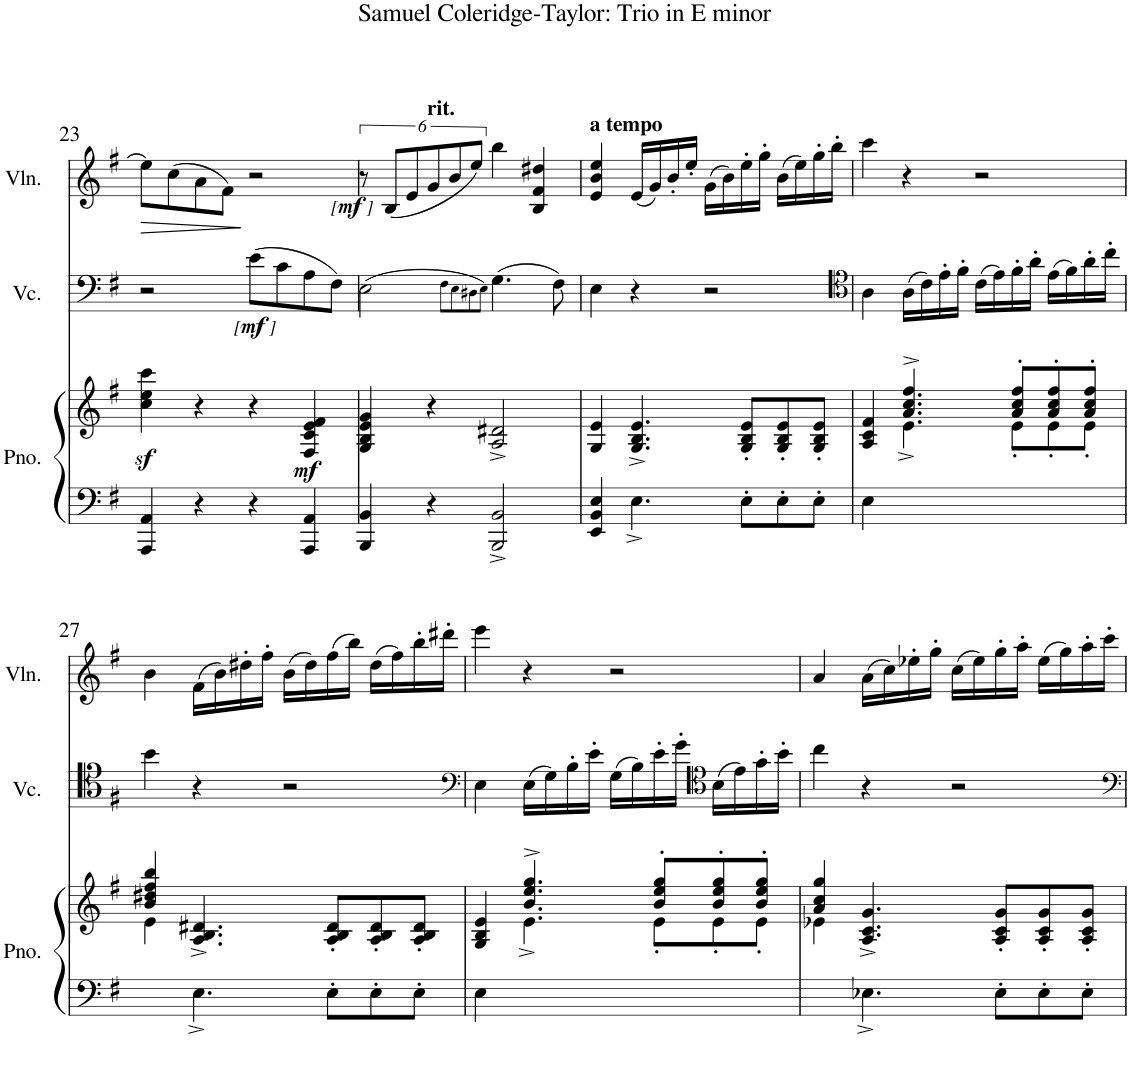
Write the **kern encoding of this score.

**kern	**kern	**dynam	**kern	**dynam	**kern	**dynam
*part3	*part3	*part3	*part2	*part2	*part1	*part1
*staff4	*staff3	*staff3/4	*staff2	*staff2	*staff1	*staff1
*I"Piano	*	*	*I"Violoncello	*	*I"Violin	*
*I'Pno.	*	*	*I'Vc.	*	*I'Vln.	*
!!LO:PB:g=z
*clefF4	*clefG2	*	*clefF4	*	*clefG2	*
*k[f#]	*k[f#]	*	*k[f#]	*	*k[f#]	*
*M4/4	*M4/4	*	*M4/4	*	*M4/4	*
*met(c)	*met(c)	*	*met(c)	*	*met(c)	*
=23	=23	=23	=23	=23	=23	=23
!	!	!	!	!	!	!LO:HP:b
4AAA/ 4AA/	4cc\z< 4ee\z< 4ccc\z<	.	2r	.	8ee'\L]	>
.	.	.	.	.	(8cc\	.
4r	4r	.	.	.	8a\	.
.	.	.	.	.	8f#\J)	.
!	!	!	!	!LO:DY:b	!	!
!	!	!	!	!LO:DY:n=1:b	!	!
!	!	!	!	!LO:DY:n=2:b	!	!
4r	4r	.	(8e\L	other-dynamics mf other-dynamics	2r	]
.	.	.	8c\	.	.	.
!	!	!LO:DY:b	!	!	!	!
4AAA/ 4AA/	4F#/ 4c/ 4e/ 4f#/	mf	8A\	.	.	.
.	.	.	8F#\J)	.	.	.
=24	=24	=24	=24	=24	=24	=24
!	!	!	!	!	!	!LO:DY:b
!	!	!	!	!	!	!LO:DY:n=1:b
!	!	!	!	!	!	!LO:DY:n=2:b
4BBB/ 4BB/	4G/ 4B/ 4e/ 4g/	.	(2E\	.	12r	other-dynamics mf other-dynamics
.	.	.	.	.	(12B/L	.
.	.	.	.	.	12e/	.
!	!	!	!	!	!LO:TX:a:B:t=rit.	!
4r	4r	.	.	.	12g/	.
.	.	.	.	.	12b/	.
.	.	.	.	.	12ee/J)	.
.	.	.	8qF#\L	.	.	.
.	.	.	8qE\	.	.	.
.	.	.	8qD#X\	.	.	.
.	.	.	8qE\J)	.	.	.
2BBB/^ 2BB/^	2A/^ 2d#X/^	.	(4.G\	.	4bb'~\	.
.	.	.	.	.	4B/'~ 4f#/'~ 4dd#X/'~	.
.	.	.	8F#\)	.	.	.
=25	=25	=25	=25	=25	=25	=25
!	!	!	!	!	!LO:TX:a:B:t=a tempo	!
4EE/'~ 4BB/'~ 4E/'~	4G/'~ 4e/'~	.	4E\	.	4e/'~ 4b/'~ 4ee/'~	.
4.E^<\	4.G/^ 4.B/^ 4.e/^	.	4r	.	(16e/LL	.
.	.	.	.	.	16g/)	.
.	.	.	.	.	16b'/	.
.	.	.	.	.	16ee'/JJ	.
.	.	.	2r	.	(16g\LL	.
.	.	.	.	.	16b\)	.
8E'\L	8G/' 8B/' 8e/'L	.	.	.	16ee'\	.
.	.	.	.	.	16gg'\JJ	.
8E'\	8G/' 8B/' 8e/'	.	.	.	(16b\LL	.
.	.	.	.	.	16ee\)	.
8E'\J	8G/' 8B/' 8e/'J	.	.	.	16gg'\	.
.	.	.	.	.	16bb'\JJ	.
=26	=26	=26	=26	=26	=26	=26
*	*	*	*clefC4	*	*	*
*	*^	*	*	*	*	*
4E'~\	4A/'~ 4c/'~ 4f#/'~	4ryy	.	4A'~\	.	4ccc'~\	.
2.ryy	4.a/^> 4.cc/^> 4.ff#/^>	4.e^<\	.	(16A\LL	.	4r	.
.	.	.	.	16c\)	.	.	.
.	.	.	.	16e'\	.	.	.
.	.	.	.	16f#'\JJ	.	.	.
.	.	.	.	(16c\LL	.	2r	.
.	.	.	.	16e\)	.	.	.
.	8a/'> 8cc/'> 8ff#/'>L	8e'<\L	.	16f#'\	.	.	.
.	.	.	.	16a'\JJ	.	.	.
.	8a/'> 8cc/'> 8ff#/'>	8e'<\	.	(16e\LL	.	.	.
.	.	.	.	16f#\)	.	.	.
.	8a/'> 8cc/'> 8ff#/'>J	8e'<\J	.	16a'\	.	.	.
.	.	.	.	16cc'\JJ	.	.	.
!!LO:LB:g=z
=27	=27	=27	=27	=27	=27	=27	=27
4ryy	4b/'>~> 4dd#X/'>~> 4ff#/'>~> 4bb/'>~>	4e'<~<\	.	4b'~\	.	4b'~\	.
4.E^<\	4.A/^ 4.B/^ 4.d#X/^	2.ryy	.	4r	.	(16f#\LL	.
.	.	.	.	.	.	16b\)	.
.	.	.	.	.	.	16dd#X'\	.
.	.	.	.	.	.	16ff#'\JJ	.
.	.	.	.	2r	.	(16b\LL	.
.	.	.	.	.	.	16dd#\)	.
8E'\L	8A/' 8B/' 8d#/'L	.	.	.	.	(16ff#\	.
.	.	.	.	.	.	16bb\JJ)	.
8E'\	8A/' 8B/' 8d#/'	.	.	.	.	(16dd#\LL	.
.	.	.	.	.	.	16ff#\)	.
8E'\J	8A/' 8B/' 8d#/'J	.	.	.	.	16bb'\	.
.	.	.	.	.	.	16ddd#X'\JJ	.
=28	=28	=28	=28	=28	=28	=28	=28
*	*	*	*	*clefF4	*	*	*
4E'~\	4G/'~ 4B/'~ 4e/'~	4ryy	.	4E'~\	.	4eee'~\	.
2.ryy	4.b/^> 4.ee/^> 4.gg/^>	4.e^<\	.	(16E\LL	.	4r	.
.	.	.	.	16G\)	.	.	.
.	.	.	.	16B'\	.	.	.
.	.	.	.	16e'\JJ	.	.	.
.	.	.	.	(16G\LL	.	2r	.
.	.	.	.	16B\)	.	.	.
.	8b/'> 8ee/'> 8gg/'>L	8e'<\L	.	16e'\	.	.	.
.	.	.	.	16g'\JJ	.	.	.
*	*	*	*	*clefC4	*	*	*
.	8b/'> 8ee/'> 8gg/'>	8e'<\	.	(16B\LL	.	.	.
.	.	.	.	16e\)	.	.	.
.	8b/'> 8ee/'> 8gg/'>J	8e'<\J	.	16g'\	.	.	.
.	.	.	.	16b'\JJ	.	.	.
=29	=29	=29	=29	=29	=29	=29	=29
4ryy	4a/'>~> 4cc/'>~> 4gg/'>~>	4e-X'<~<\	.	4cc'~\	.	4a'~/	.
4.E-X^<\	4.A/^ 4.c/^ 4.g/^	2.ryy	.	4r	.	(16a\LL	.
.	.	.	.	.	.	16cc\)	.
.	.	.	.	.	.	16ee-X'\	.
.	.	.	.	.	.	16gg'\JJ	.
.	.	.	.	2r	.	(16cc\LL	.
.	.	.	.	.	.	16ee-\)	.
8E-'\L	8A/' 8c/' 8g/'L	.	.	.	.	16gg'\	.
.	.	.	.	.	.	16aa'\JJ	.
8E-'\	8A/' 8c/' 8g/'	.	.	.	.	(16ee-\LL	.
.	.	.	.	.	.	16gg\)	.
8E-'\J	8A/' 8c/' 8g/'J	.	.	.	.	16aa'\	.
.	.	.	.	.	.	16ccc'\JJ	.
*	*v	*v	*	*	*	*	*
=	=	=	=	=	=	=
*-	*-	*-	*-	*-	*-	*-
